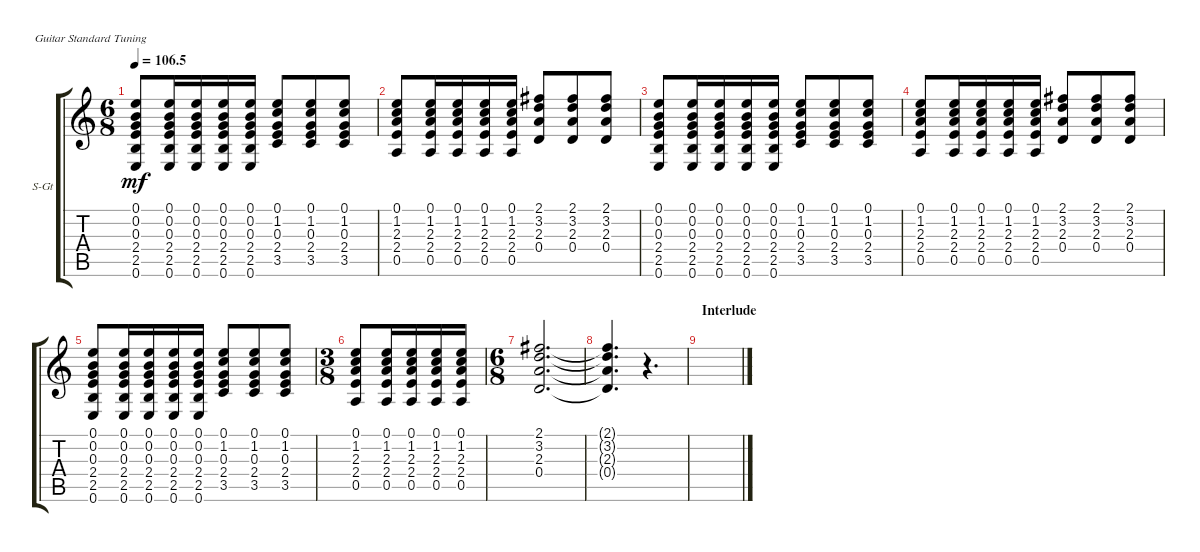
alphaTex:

\defaultSystemsLayout 4
\bracketExtendMode groupsimilarinstruments
\firstSystemTrackNameOrientation horizontal
\otherSystemsTrackNameOrientation horizontal
\track ("Steel Guitar" "S-Gt") {instrument acousticguitarsteel}
\staff {score tabs}
\tuning (E4 B3 G3 D3 A2 E2)
\ts (6 8)
\tempo
106.5
\accidentals auto
\clef g2
\ottava regular
\simile none
\scale
0.333333
\ks c
(0.6 2.5 2.4 0.3 0.2 0.1).8{dy mf} (0.6 2.5 2.4 0.3 0.2 0.1).16 (0.6 2.5 2.4 0.3 0.2 0.1).16 (0.6 2.5 2.4 0.3 0.2 0.1).16 (0.6 2.5 2.4 0.3 0.2 0.1).16 (3.5 2.4 0.3 1.2 0.1).8 (3.5 2.4 0.3 1.2 0.1).8 (3.5 2.4 0.3 1.2 0.1).8 |
\scale
0.333333 (0.5 2.4 2.3 1.2 0.1).8 (0.5 2.4 2.3 1.2 0.1).16 (0.5 2.4 2.3 1.2 0.1).16 (0.5 2.4 2.3 1.2 0.1).16 (0.5 2.4 2.3 1.2 0.1).16 (0.4 2.3 3.2 2.1).8 (0.4 2.3 3.2 2.1).8 (0.4 2.3 3.2 2.1).8 |
\scale
0.333333 (0.6 2.5 2.4 0.3 0.2 0.1).8 (0.6 2.5 2.4 0.3 0.2 0.1).16 (0.6 2.5 2.4 0.3 0.2 0.1).16 (0.6 2.5 2.4 0.3 0.2 0.1).16 (0.6 2.5 2.4 0.3 0.2 0.1).16 (3.5 2.4 0.3 1.2 0.1).8 (3.5 2.4 0.3 1.2 0.1).8 (3.5 2.4 0.3 1.2 0.1).8 |
\scale
0.333333 (0.5 2.4 2.3 1.2 0.1).8 (0.5 2.4 2.3 1.2 0.1).16 (0.5 2.4 2.3 1.2 0.1).16 (0.5 2.4 2.3 1.2 0.1).16 (0.5 2.4 2.3 1.2 0.1).16 (0.4 2.3 3.2 2.1).8 (0.4 2.3 3.2 2.1).8 (0.4 2.3 3.2 2.1).8 |
\scale
0.333333 (0.6 2.5 2.4 0.3 0.2 0.1).8 (0.6 2.5 2.4 0.3 0.2 0.1).16 (0.6 2.5 2.4 0.3 0.2 0.1).16 (0.6 2.5 2.4 0.3 0.2 0.1).16 (0.6 2.5 2.4 0.3 0.2 0.1).16 (3.5 2.4 0.3 1.2 0.1).8 (3.5 2.4 0.3 1.2 0.1).8 (3.5 2.4 0.3 1.2 0.1).8 |
\ts (3 8)
\scale
0.39527 (0.5 2.4 2.3 1.2 0.1).8 (0.5 2.4 2.3 1.2 0.1).16 (0.5 2.4 2.3 1.2 0.1).16 (0.5 2.4 2.3 1.2 0.1).16 (0.5 2.4 2.3 1.2 0.1).16 |
\ts (6 8)
\scale
0.39527 (0.4 2.3 3.2 2.1).2{d} |
\scale
0.209459 (0.4{t} 2.3{t} 3.2{t} 2.1{t}).4{d} r.4{d} |
\section ("" "Interlude")
\scale
0.333333 |
\scale
0.333333 |
\scale
0.333333 |
\scale
0.333333 |
\scale
0.333333 |
\scale
0.333333 |
\scale
0.333333 |
\scale
0.333333
